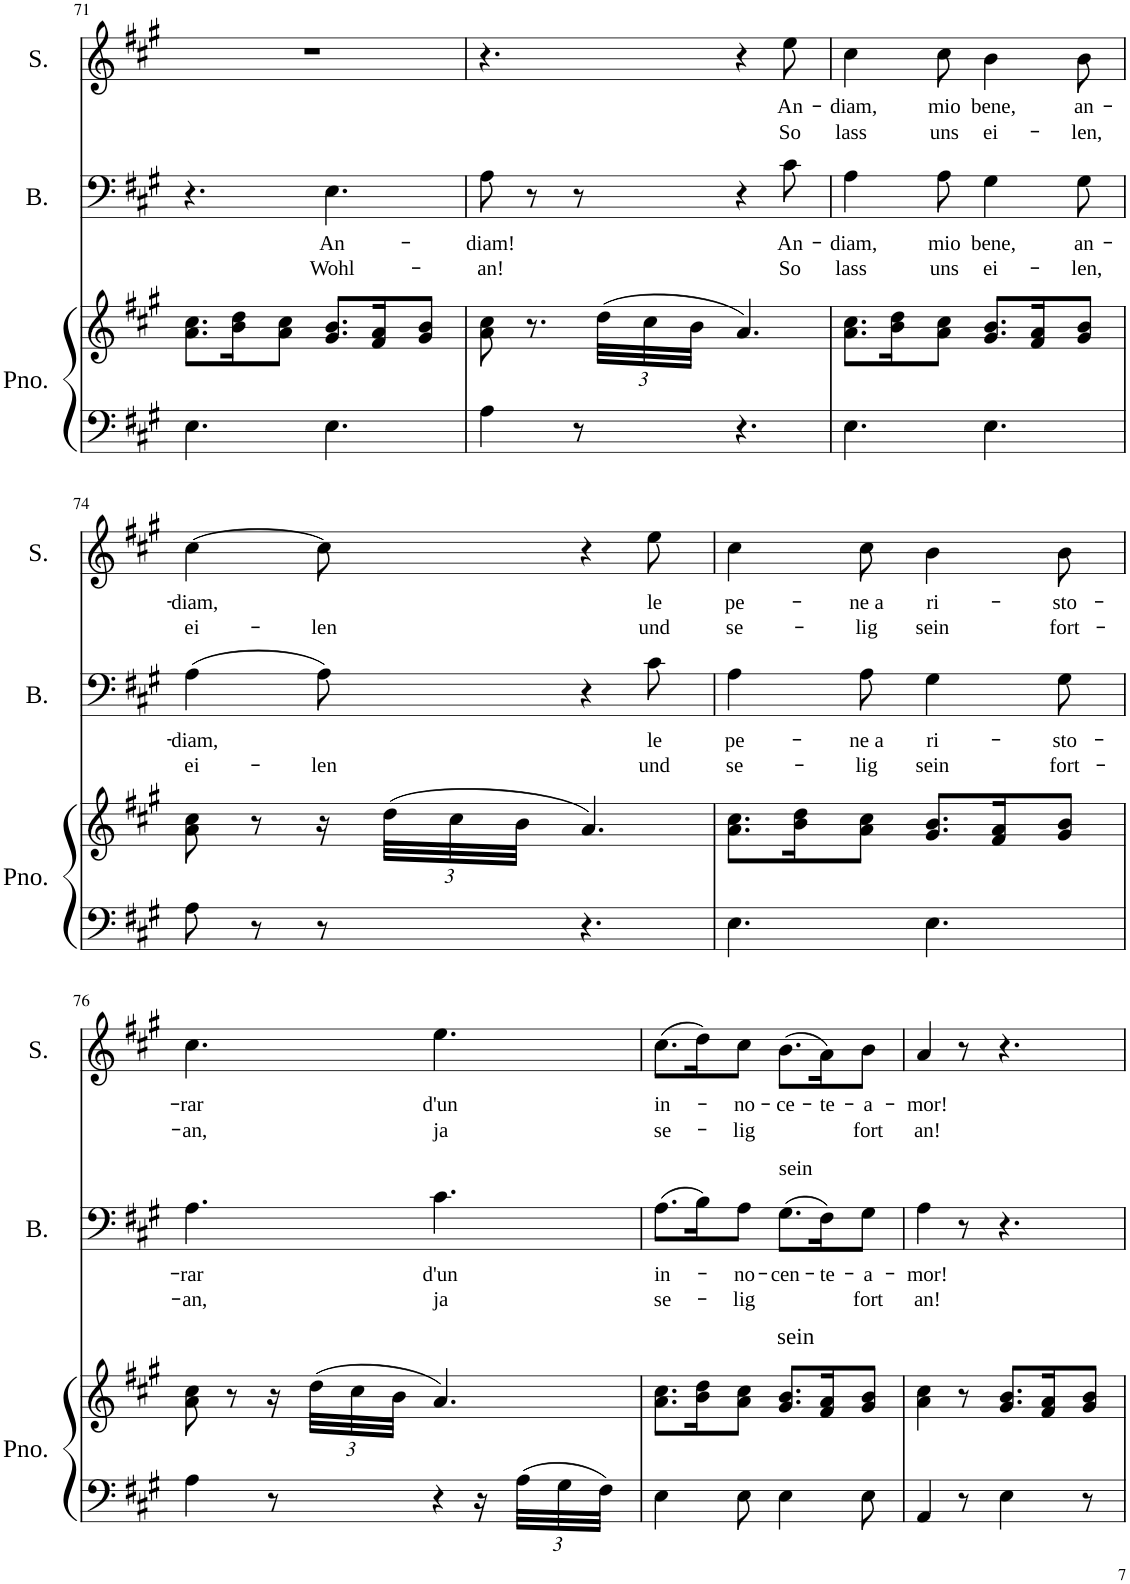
**kern	**kern	**kern	**text	**text	**kern	**text	**text
*part3	*part3	*part2	*part2	*part2	*part1	*part1	*part1
*staff4	*staff3	*staff2	*staff2	*staff2	*staff1	*staff1	*staff1
*I"Piano	*	*I"Bass	*	*	*I"Soprano	*	*
*I'Pno.	*	*I'B.	*	*	*I'S.	*	*
!!LO:PB:g=z
*clefF4	*clefG2	*clefF4	*	*	*clefG2	*	*
*k[f#c#g#]	*k[f#c#g#]	*k[f#c#g#]	*	*	*k[f#c#g#]	*	*
*M6/8	*M6/8	*M6/8	*	*	*M6/8	*	*
=71	=71	=71	=71	=71	=71	=71	=71
4.E\	8.a\ 8.cc#\L	4.r	.	.	2.r	.	.
.	16b\ 16dd\K	.	.	.	.	.	.
.	8a\ 8cc#\J	.	.	.	.	.	.
!	!	!	!LO:LY:b	!LO:LY:b	!	!	!
4.E\	8.g#/ 8.b/L	4.E\	An-	Wohl-	.	.	.
.	16f#/ 16a/K	.	.	.	.	.	.
.	8g#/ 8b/J	.	.	.	.	.	.
=72	=72	=72	=72	=72	=72	=72	=72
!	!	!	!LO:LY:b	!LO:LY:b	!	!	!
4A\	8a\ 8cc#\	8A\	diam!	an!	4.r	.	.
.	8.r	8r	.	.	.	.	.
8r	.	8r	.	.	.	.	.
*	*Xbrackettup	*	*	*	*	*	*
.	(48dd\LLL	.	.	.	.	.	.
.	48cc#\	.	.	.	.	.	.
.	48b\JJJ	.	.	.	.	.	.
4.r	4.a/)	4r	.	.	4r	.	.
!	!	!	!LO:LY:b	!LO:LY:b	!	!LO:LY:b	!LO:LY:b
.	.	8c#\	An-	So	8ee\	An-	So
=73	=73	=73	=73	=73	=73	=73	=73
!	!	!	!LO:LY:b	!LO:LY:b	!	!LO:LY:b	!LO:LY:b
4.E\	8.a\ 8.cc#\L	4A\	diam,	lass	4cc#\	diam,	lass
.	16b\ 16dd\K	.	.	.	.	.	.
!	!	!	!LO:LY:b	!LO:LY:b	!	!LO:LY:b	!LO:LY:b
.	8a\ 8cc#\J	8A\	mio	uns	8cc#\	mio	uns
!	!	!	!LO:LY:b	!LO:LY:b	!	!LO:LY:b	!LO:LY:b
4.E\	8.g#/ 8.b/L	4G#\	bene,	ei-	4b\	bene,	ei-
.	16f#/ 16a/K	.	.	.	.	.	.
!	!	!	!LO:LY:b	!LO:LY:b	!	!LO:LY:b	!LO:LY:b
.	8g#/ 8b/J	8G#\	an-	len,	8b\	an-	len,
!!LO:LB:g=z
=74	=74	=74	=74	=74	=74	=74	=74
!	!	!	!LO:LY:b	!LO:LY:b	!	!LO:LY:b	!LO:LY:b
8A\	8a\ 8cc#\	(4A\	diam,	ei-	[4cc#\	diam,	ei-
8r	8r	.	.	.	.	.	.
!	!	!	!	!LO:LY:b	!	!	!LO:LY:b
8r	16r	8A\)	.	len	8cc#\]	.	len
.	(48dd\LLL	.	.	.	.	.	.
.	48cc#\	.	.	.	.	.	.
.	48b\JJJ	.	.	.	.	.	.
4.r	4.a/)	4r	.	.	4r	.	.
!	!	!	!LO:LY:b	!LO:LY:b	!	!LO:LY:b	!LO:LY:b
.	.	8c#\	le	und	8ee\	le	und
=75	=75	=75	=75	=75	=75	=75	=75
!	!	!	!LO:LY:b	!LO:LY:b	!	!LO:LY:b	!LO:LY:b
4.E\	8.a\ 8.cc#\L	4A\	pe-	se-	4cc#\	pe-	se-
.	16b\ 16dd\K	.	.	.	.	.	.
!	!	!	!LO:LY:b	!LO:LY:b	!	!LO:LY:b	!LO:LY:b
.	8a\ 8cc#\J	8A\	ne a	lig	8cc#\	ne a	lig
!	!	!	!LO:LY:b	!LO:LY:b	!	!LO:LY:b	!LO:LY:b
4.E\	8.g#/ 8.b/L	4G#\	ri-	sein	4b\	ri-	sein
.	16f#/ 16a/K	.	.	.	.	.	.
!	!	!	!LO:LY:b	!LO:LY:b	!	!LO:LY:b	!LO:LY:b
.	8g#/ 8b/J	8G#\	sto-	fort-	8b\	sto-	fort-
!!LO:LB:g=z
=76	=76	=76	=76	=76	=76	=76	=76
!	!	!	!LO:LY:b	!LO:LY:b	!	!LO:LY:b	!LO:LY:b
4A\	8a\ 8cc#\	4.A\	rar	an,	4.cc#\	rar	an,
.	8r	.	.	.	.	.	.
8r	16r	.	.	.	.	.	.
.	(48dd\LLL	.	.	.	.	.	.
.	48cc#\	.	.	.	.	.	.
.	48b\JJJ	.	.	.	.	.	.
!	!	!	!LO:LY:b	!LO:LY:b	!	!LO:LY:b	!LO:LY:b
4r	4.a/)	4.c#\	d'un	ja	4.ee\	d'un	ja
16r	.	.	.	.	.	.	.
*Xbrackettup	*	*	*	*	*	*	*
48A\LLL	.	.	.	.	.	.	.
48G#\	.	.	.	.	.	.	.
48F#\JJJ	.	.	.	.	.	.	.
=77	=77	=77	=77	=77	=77	=77	=77
!	!	!	!LO:LY:b	!LO:LY:b	!	!LO:LY:b	!LO:LY:b
4E\	8.a\ 8.cc#\L	(8.A\L	in-	se-	(8.cc#\L	in-	se-
.	16b\ 16dd\K	16B\K)	.	.	16dd\K)	.	.
!	!	!	!LO:LY:b	!LO:LY:b	!	!LO:LY:b	!LO:LY:b
8E\	8a\ 8cc#\J	8A\J	no-	lig	8cc#\J	no-	lig
!	!	!	!LO:LY:b	!LO:LY:b	!	!LO:LY:b	!LO:LY:b
4E\	8.g#/ 8.b/L	(8.G#\L	cen-	sein	(8.b\L	ce-	-sein
!	!	!	!LO:LY:b	!	!	!LO:LY:b	!
.	16f#/ 16a/K	16F#\K)	-te-	.	16a\K)	-te-	.
!	!	!	!LO:LY:b	!LO:LY:b	!	!LO:LY:b	!LO:LY:b
8E\	8g#/ 8b/J	8G#\J	a-	-fort	8b\J	a-	-fort
=78	=78	=78	=78	=78	=78	=78	=78
!	!	!	!LO:LY:b	!LO:LY:b	!	!LO:LY:b	!LO:LY:b
4AA/	4a\ 4cc#\	4A\	mor!	an!	4a/	mor!	an!
8r	8r	8r	.	.	8r	.	.
4E\	8.g#/ 8.b/L	4.r	.	.	4.r	.	.
.	16f#/ 16a/K	.	.	.	.	.	.
8r	8g#/ 8b/J	.	.	.	.	.	.
=	=	=	=	=	=	=	=
*-	*-	*-	*-	*-	*-	*-	*-
